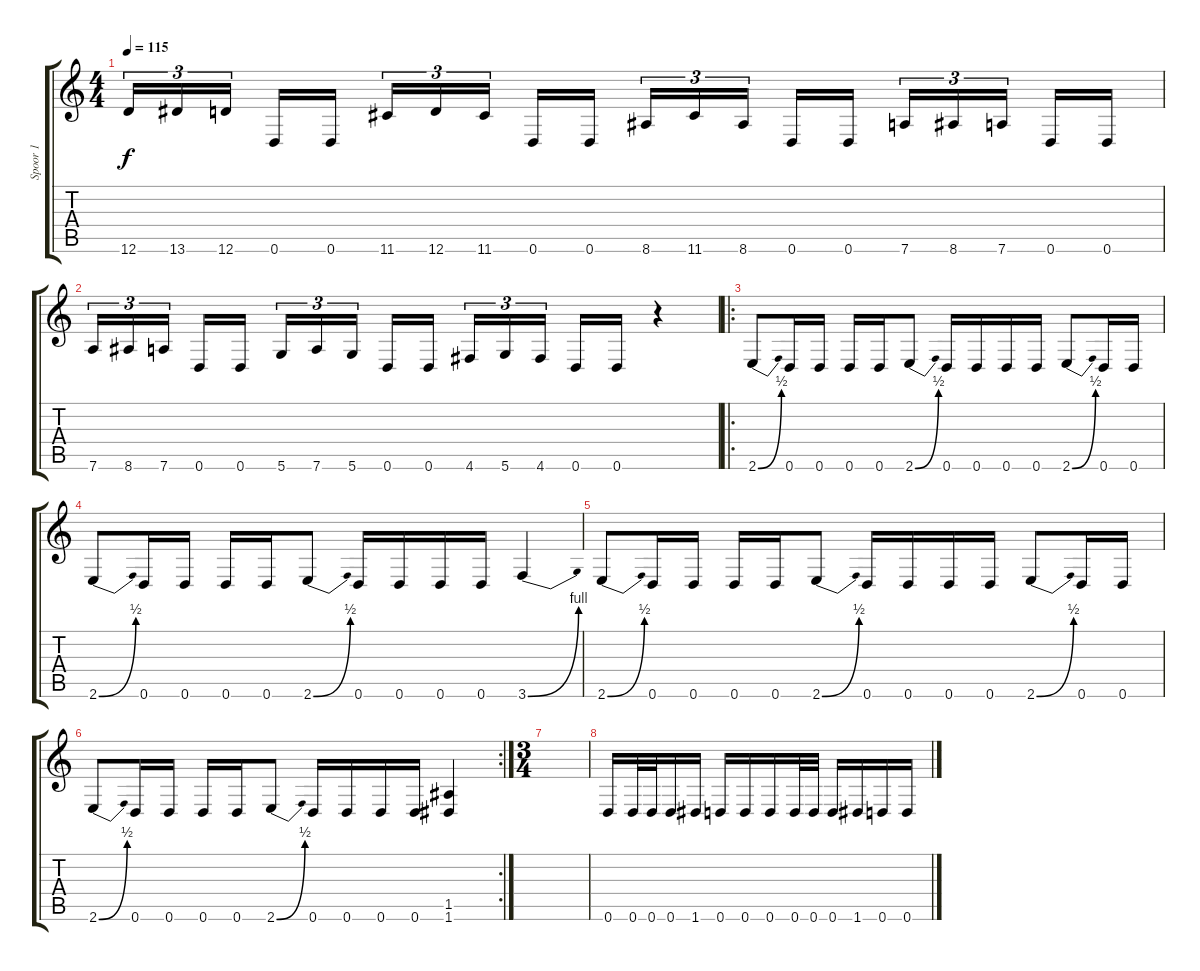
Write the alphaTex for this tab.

\track ("Spoor 1" "Spoor 1") {instrument distortionguitar}
\staff {score tabs}
\tuning (E4 B3 G3 D3 A2 D2) {hide}
\ts (4 4)
\tempo 115
\clef g2
\ks c
12.6.16{tu (3 2) dy f} 13.6.16{tu (3 2)} 12.6.16{tu (3 2)} 0.6.16 0.6.16 11.6.16{tu (3 2)} 12.6.16{tu (3 2)} 11.6.16{tu (3 2)} 0.6.16 0.6.16 8.6.16{tu (3 2)} 11.6.16{tu (3 2)} 8.6.16{tu (3 2)} 0.6.16 0.6.16 7.6.16{tu (3 2)} 8.6.16{tu (3 2)} 7.6.16{tu (3 2)} 0.6.16 0.6.16 |
7.6.16{tu (3 2)} 8.6.16{tu (3 2)} 7.6.16{tu (3 2)} 0.6.16 0.6.16 5.6.16{tu (3 2)} 7.6.16{tu (3 2)} 5.6.16{tu (3 2)} 0.6.16 0.6.16 4.6.16{tu (3 2)} 5.6.16{tu (3 2)} 4.6.16{tu (3 2)} 0.6.16 0.6.16 r.4 |
\ro
2.6{be (bend 0 0 60 2)}.8 0.6.16 0.6.16 0.6.16 0.6.16 2.6{be (bend 0 0 60 2)}.8 0.6.16 0.6.16 0.6.16 0.6.16 2.6{be (bend 0 0 60 2)}.8 0.6.16 0.6.16 |
2.6{be (bend 0 0 60 2)}.8 0.6.16 0.6.16 0.6.16 0.6.16 2.6{be (bend 0 0 60 2)}.8 0.6.16 0.6.16 0.6.16 0.6.16 3.6{be (bend 0 0 60 4)}.4 |
2.6{be (bend 0 0 60 2)}.8 0.6.16 0.6.16 0.6.16 0.6.16 2.6{be (bend 0 0 60 2)}.8 0.6.16 0.6.16 0.6.16 0.6.16 2.6{be (bend 0 0 60 2)}.8 0.6.16 0.6.16 |
\rc 2
2.6{be (bend 0 0 60 2)}.8 0.6.16 0.6.16 0.6.16 0.6.16 2.6{be (bend 0 0 60 2)}.8 0.6.16 0.6.16 0.6.16 0.6.16 (1.5 1.6).4 |
\ts (3 4)
|
0.6.16 0.6.32 0.6.32 0.6.16 1.6.16 0.6.16 0.6.16 0.6.16 0.6.32 0.6.32 0.6.16 1.6.16 0.6.16 0.6.16
